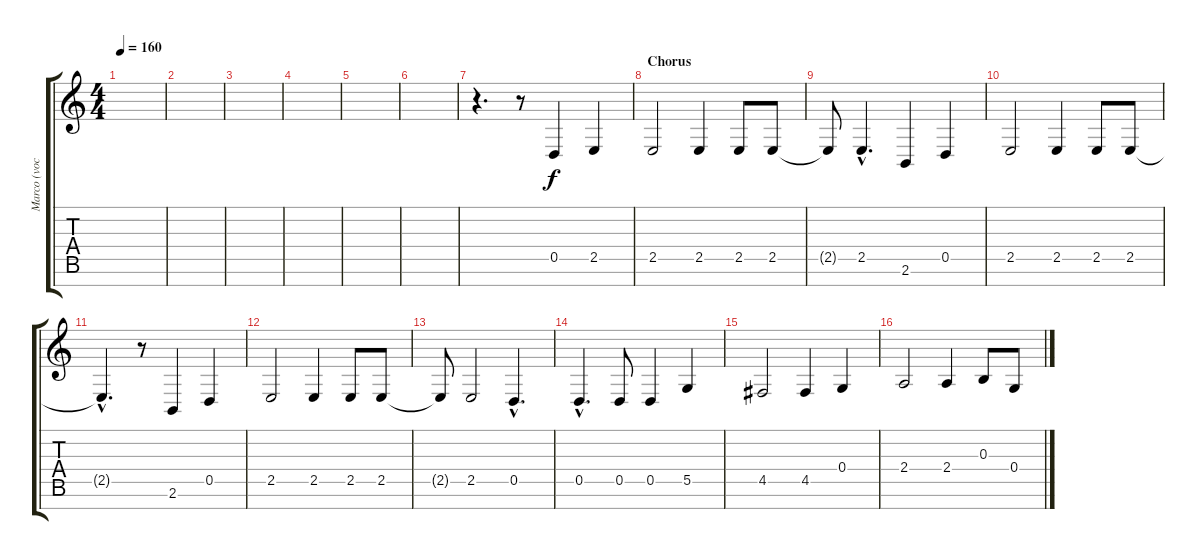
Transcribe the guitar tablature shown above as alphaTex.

\track ("Marco (vocals)" "Marco (voc") {instrument lead6voice}
\staff {score tabs}
\tuning (B4 E4 B3 G3 D3 A2 C2) {hide}
\ts (4 4)
\tempo 160
\clef g2
\ks c
|
|
|
|
|
|
r.4{d} r.8 0.5.4 2.5.4 |
\section ("" "Chorus")
2.5.2 2.5.4 2.5.8 2.5.8 |
2.5{t}.8 2.5{hac}.4{d} 2.6.4 0.5.4 |
2.5.2 2.5.4 2.5.8 2.5.8 |
2.5{hac t}.4{d} r.8 2.6.4 0.5.4 |
2.5.2 2.5.4 2.5.8 2.5.8 |
2.5{t}.8 2.5.2 0.5{hac}.4{d} |
0.5{hac}.4{d} 0.5.8 0.5.4 5.5.4 |
4.5.2 4.5.4 0.4.4 |
2.4.2 2.4.4 0.3.8 0.4.8
